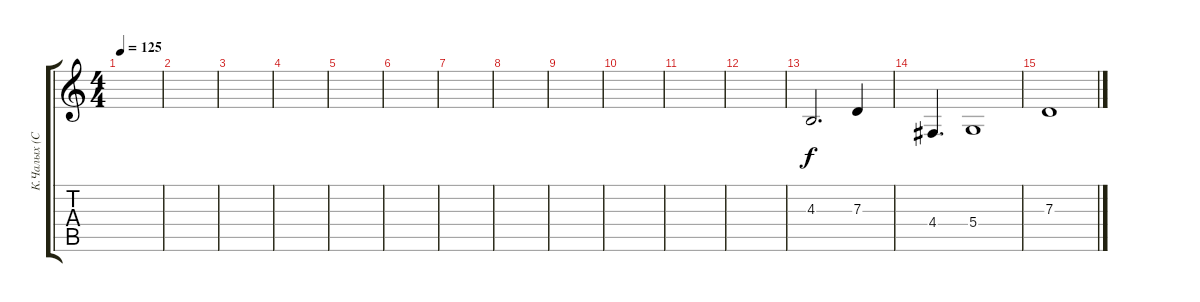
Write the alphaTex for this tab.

\track ("К.Чалых (Сэмплы)" "К.Чалых (С") {instrument stringensemble1}
\staff {score tabs}
\tuning (E4 B3 G3 D3 A2 E2) {hide}
\ts (4 4)
\tempo 125
\clef g2
\ks c
|
|
|
|
|
|
|
|
|
|
|
|
4.3.2{d} 7.3.4 |
4.4.4{d} 5.4.1 |
7.3.1
